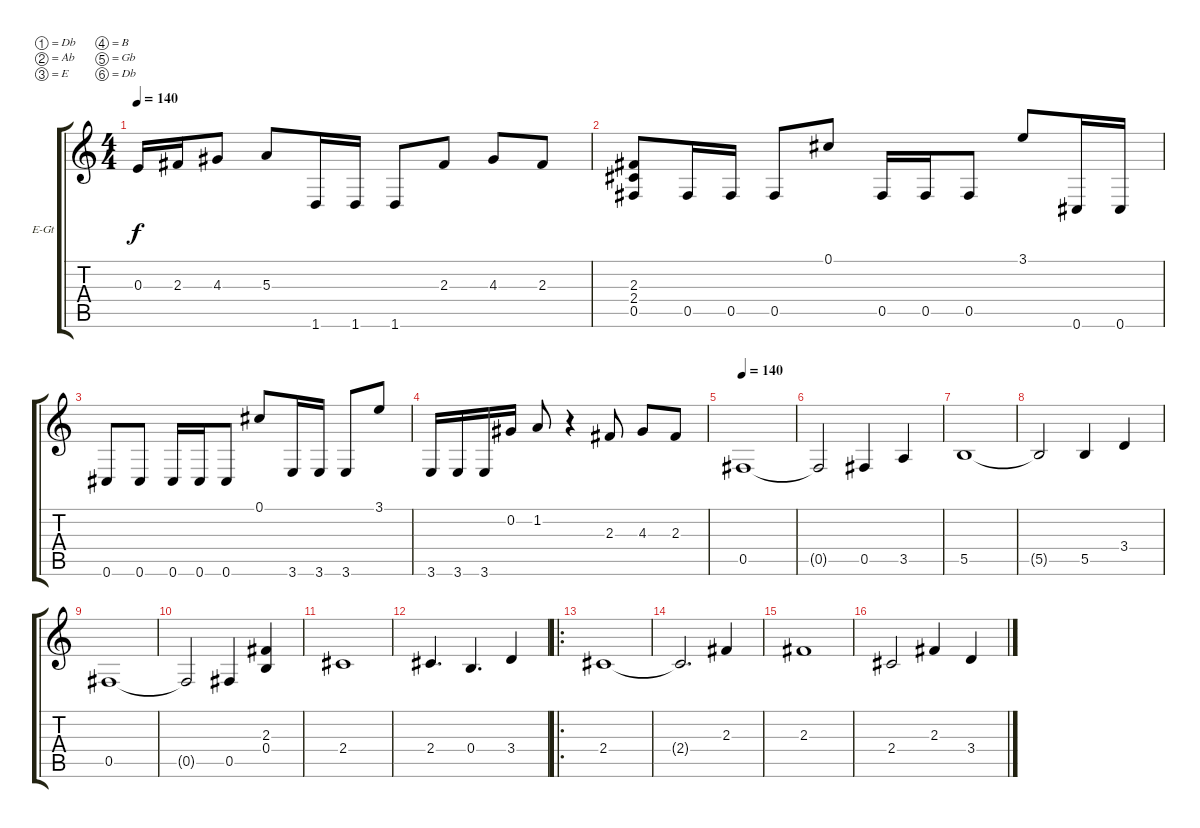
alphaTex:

\bracketExtendMode groupsimilarinstruments
\firstSystemTrackNameOrientation horizontal
\otherSystemsTrackNameOrientation horizontal
\track ("Electric Guitar 1" "E-Gt") {instrument distortionguitar}
\staff {score tabs}
\tuning (Db4 Ab3 E3 B2 Gb2 Db2)
\ts (4 4)
\tempo 140
\clef g2
\ks c
0.3.16{dy f} 2.3.16 4.3.8 5.3.8 1.6.16 1.6.16 1.6.8 2.3.8 4.3.8 2.3.8 |
(2.3 2.4 0.5).8 0.5.16 0.5.16 0.5.8 0.1.8 0.5.16 0.5.16 0.5.8 3.1.8 0.6.16 0.6.16 |
0.6.8 0.6.8 0.6.16 0.6.16 0.6.8 0.1.8 3.6.16 3.6.16 3.6.8 3.1.8 |
3.6.16 3.6.16 3.6.16 0.2.16 1.2.8 r.4 2.3.8 4.3.8 2.3.8 |
\tempo 140
0.5.1 |
0.5{t}.2 0.5.4 3.5.4 |
5.5.1 |
5.5{t}.2 5.5.4 3.4.4 |
0.5.1 |
0.5{t}.2 0.5.4 (2.3 0.4).4 |
2.4.1 |
2.4.4{d} 0.4.4{d} 3.4.4 |
\ro
2.4.1 |
2.4{t}.2{d} 2.3.4 |
2.3.1 |
2.4.2 2.3.4 3.4.4
